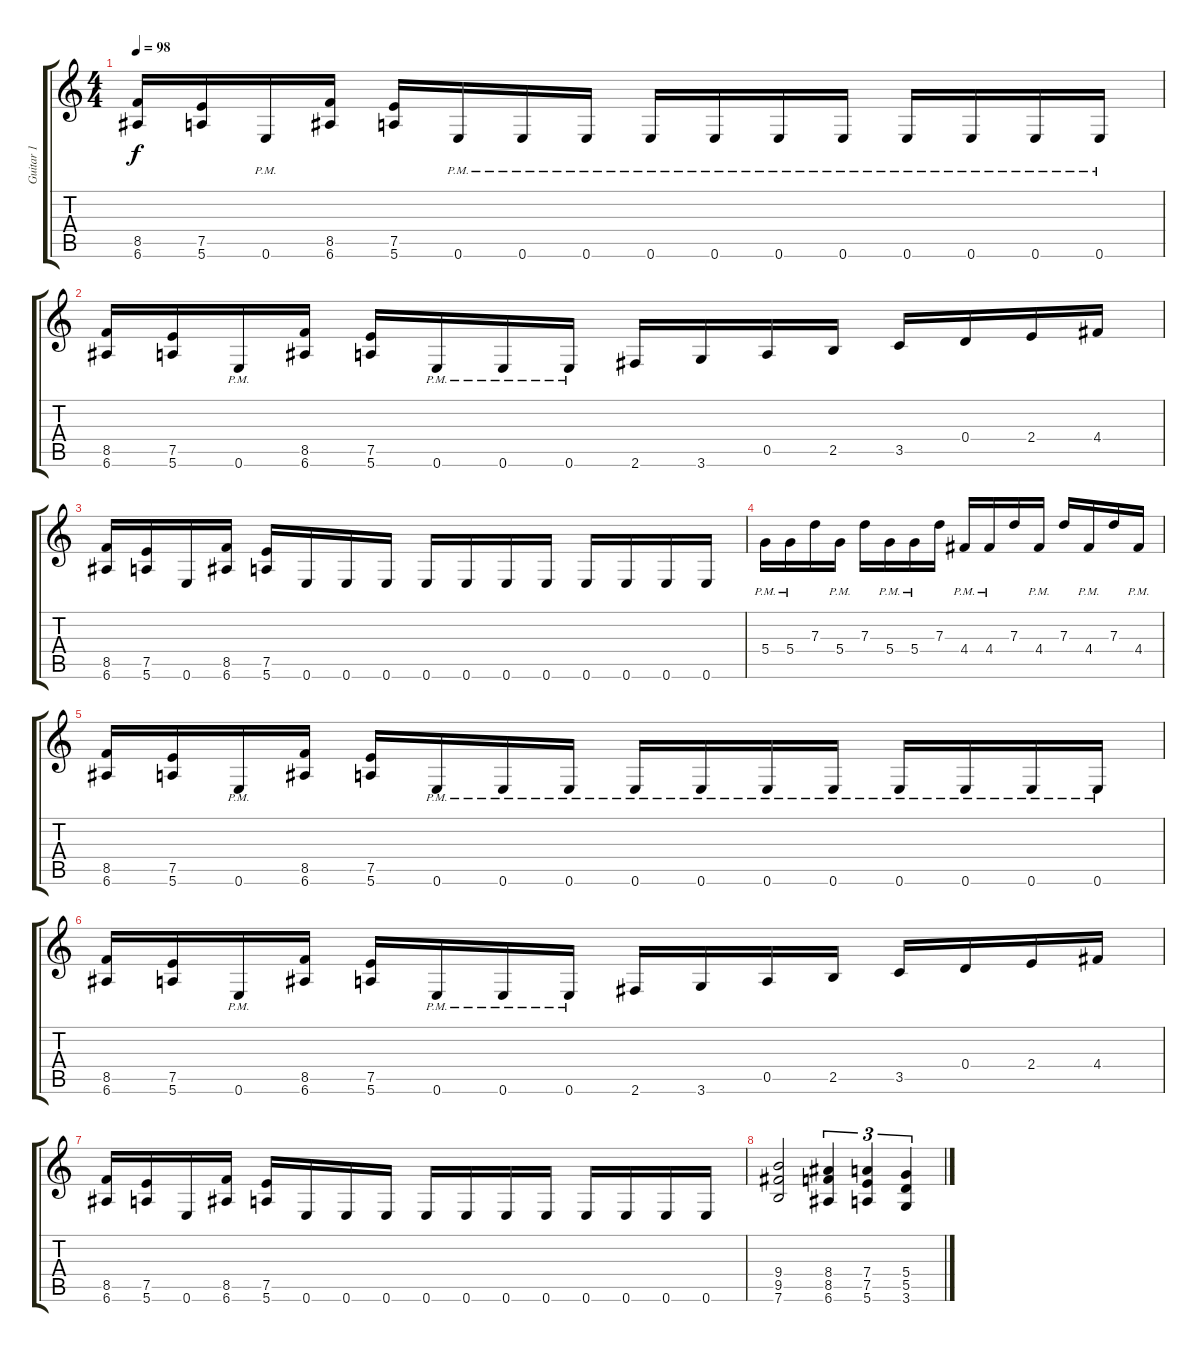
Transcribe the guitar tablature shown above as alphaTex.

\track ("Guitar 1" "Guitar 1") {instrument distortionguitar}
\staff {score tabs}
\tuning (E4 B3 G3 D3 A2 E2) {hide}
\ts (4 4)
\tempo 98
\clef g2
\ks c
(8.5 6.6).16{dy f} (7.5 5.6).16 0.6{pm}.16 (8.5 6.6).16 (7.5 5.6).16 0.6{pm}.16 0.6{pm}.16 0.6{pm}.16 0.6{pm}.16 0.6{pm}.16 0.6{pm}.16 0.6{pm}.16 0.6{pm}.16 0.6{pm}.16 0.6{pm}.16 0.6{pm}.16 |
(8.5 6.6).16 (7.5 5.6).16 0.6{pm}.16 (8.5 6.6).16 (7.5 5.6).16 0.6{pm}.16 0.6{pm}.16 0.6{pm}.16 2.6.16 3.6.16 0.5.16 2.5.16 3.5.16 0.4.16 2.4.16 4.4.16 |
(8.5 6.6).16 (7.5 5.6).16 0.6.16 (8.5 6.6).16 (7.5 5.6).16 0.6.16 0.6.16 0.6.16 0.6.16 0.6.16 0.6.16 0.6.16 0.6.16 0.6.16 0.6.16 0.6.16 |
5.4{pm}.16 5.4{pm}.16 7.3.16 5.4{pm}.16 7.3.16 5.4{pm}.16 5.4{pm}.16 7.3.16 4.4{pm}.16 4.4{pm}.16 7.3.16 4.4{pm}.16 7.3.16 4.4{pm}.16 7.3.16 4.4{pm}.16 |
(8.5 6.6).16 (7.5 5.6).16 0.6{pm}.16 (8.5 6.6).16 (7.5 5.6).16 0.6{pm}.16 0.6{pm}.16 0.6{pm}.16 0.6{pm}.16 0.6{pm}.16 0.6{pm}.16 0.6{pm}.16 0.6{pm}.16 0.6{pm}.16 0.6{pm}.16 0.6{pm}.16 |
(8.5 6.6).16 (7.5 5.6).16 0.6{pm}.16 (8.5 6.6).16 (7.5 5.6).16 0.6{pm}.16 0.6{pm}.16 0.6{pm}.16 2.6.16 3.6.16 0.5.16 2.5.16 3.5.16 0.4.16 2.4.16 4.4.16 |
(8.5 6.6).16 (7.5 5.6).16 0.6.16 (8.5 6.6).16 (7.5 5.6).16 0.6.16 0.6.16 0.6.16 0.6.16 0.6.16 0.6.16 0.6.16 0.6.16 0.6.16 0.6.16 0.6.16 |
(9.4 9.5 7.6).2 (8.4 8.5 6.6).4{tu (3 2)} (7.4 7.5 5.6).4{tu (3 2)} (5.4 5.5 3.6).4{tu (3 2)}
